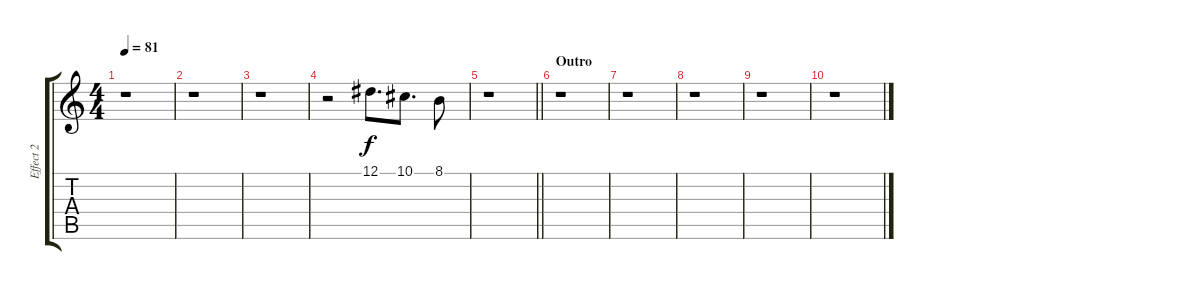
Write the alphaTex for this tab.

\track ("Effect 2" "Effect 2") {instrument stringensemble1}
\staff {score tabs}
\tuning (Eb4 Bb3 Gb3 Db3 Ab2 Eb2) {hide}
\ts (4 4)
\tempo 81
\clef g2
\ks c
r.1{dy f} |
r.1 |
r.1 |
r.2 12.1.8{d} 10.1.8{d} 8.1.8 |
\barLineRight lightlight
r.1 |
\section ("" "Outro")
r.1 |
r.1 |
r.1 |
r.1 |
r.1
